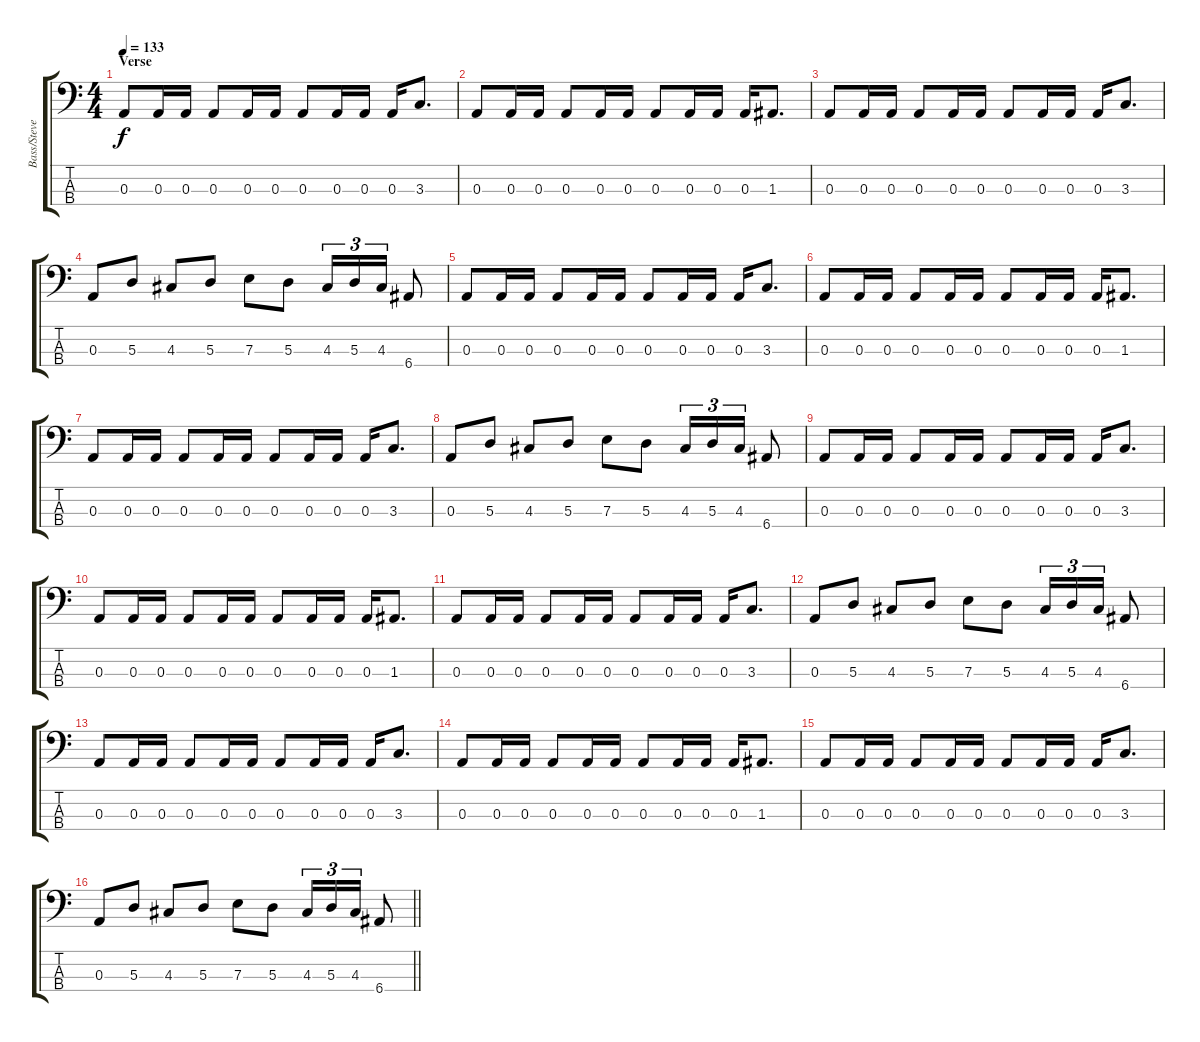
\track ("Bass/Steve Harris" "Bass/Steve") {instrument electricbassfinger}
\staff {score tabs}
\tuning (G2 D2 A1 E1) {hide}
\ts (4 4)
\section ("" "Verse")
\tempo 133
\clef f4
\ks c
0.3.8{dy f} 0.3.16 0.3.16 0.3.8 0.3.16 0.3.16 0.3.8 0.3.16 0.3.16 0.3.16 3.3.8{d} |
0.3.8 0.3.16 0.3.16 0.3.8 0.3.16 0.3.16 0.3.8 0.3.16 0.3.16 0.3.16 1.3.8{d} |
0.3.8 0.3.16 0.3.16 0.3.8 0.3.16 0.3.16 0.3.8 0.3.16 0.3.16 0.3.16 3.3.8{d} |
0.3.8 5.3.8 4.3.8 5.3.8 7.3.8 5.3.8 4.3.16{tu (3 2)} 5.3.16{tu (3 2)} 4.3.16{tu (3 2)} 6.4.8 |
0.3.8 0.3.16 0.3.16 0.3.8 0.3.16 0.3.16 0.3.8 0.3.16 0.3.16 0.3.16 3.3.8{d} |
0.3.8 0.3.16 0.3.16 0.3.8 0.3.16 0.3.16 0.3.8 0.3.16 0.3.16 0.3.16 1.3.8{d} |
0.3.8 0.3.16 0.3.16 0.3.8 0.3.16 0.3.16 0.3.8 0.3.16 0.3.16 0.3.16 3.3.8{d} |
0.3.8 5.3.8 4.3.8 5.3.8 7.3.8 5.3.8 4.3.16{tu (3 2)} 5.3.16{tu (3 2)} 4.3.16{tu (3 2)} 6.4.8 |
0.3.8 0.3.16 0.3.16 0.3.8 0.3.16 0.3.16 0.3.8 0.3.16 0.3.16 0.3.16 3.3.8{d} |
0.3.8 0.3.16 0.3.16 0.3.8 0.3.16 0.3.16 0.3.8 0.3.16 0.3.16 0.3.16 1.3.8{d} |
0.3.8 0.3.16 0.3.16 0.3.8 0.3.16 0.3.16 0.3.8 0.3.16 0.3.16 0.3.16 3.3.8{d} |
0.3.8 5.3.8 4.3.8 5.3.8 7.3.8 5.3.8 4.3.16{tu (3 2)} 5.3.16{tu (3 2)} 4.3.16{tu (3 2)} 6.4.8 |
0.3.8 0.3.16 0.3.16 0.3.8 0.3.16 0.3.16 0.3.8 0.3.16 0.3.16 0.3.16 3.3.8{d} |
0.3.8 0.3.16 0.3.16 0.3.8 0.3.16 0.3.16 0.3.8 0.3.16 0.3.16 0.3.16 1.3.8{d} |
0.3.8 0.3.16 0.3.16 0.3.8 0.3.16 0.3.16 0.3.8 0.3.16 0.3.16 0.3.16 3.3.8{d} |
\barLineRight lightlight
0.3.8 5.3.8 4.3.8 5.3.8 7.3.8 5.3.8 4.3.16{tu (3 2)} 5.3.16{tu (3 2)} 4.3.16{tu (3 2)} 6.4.8
